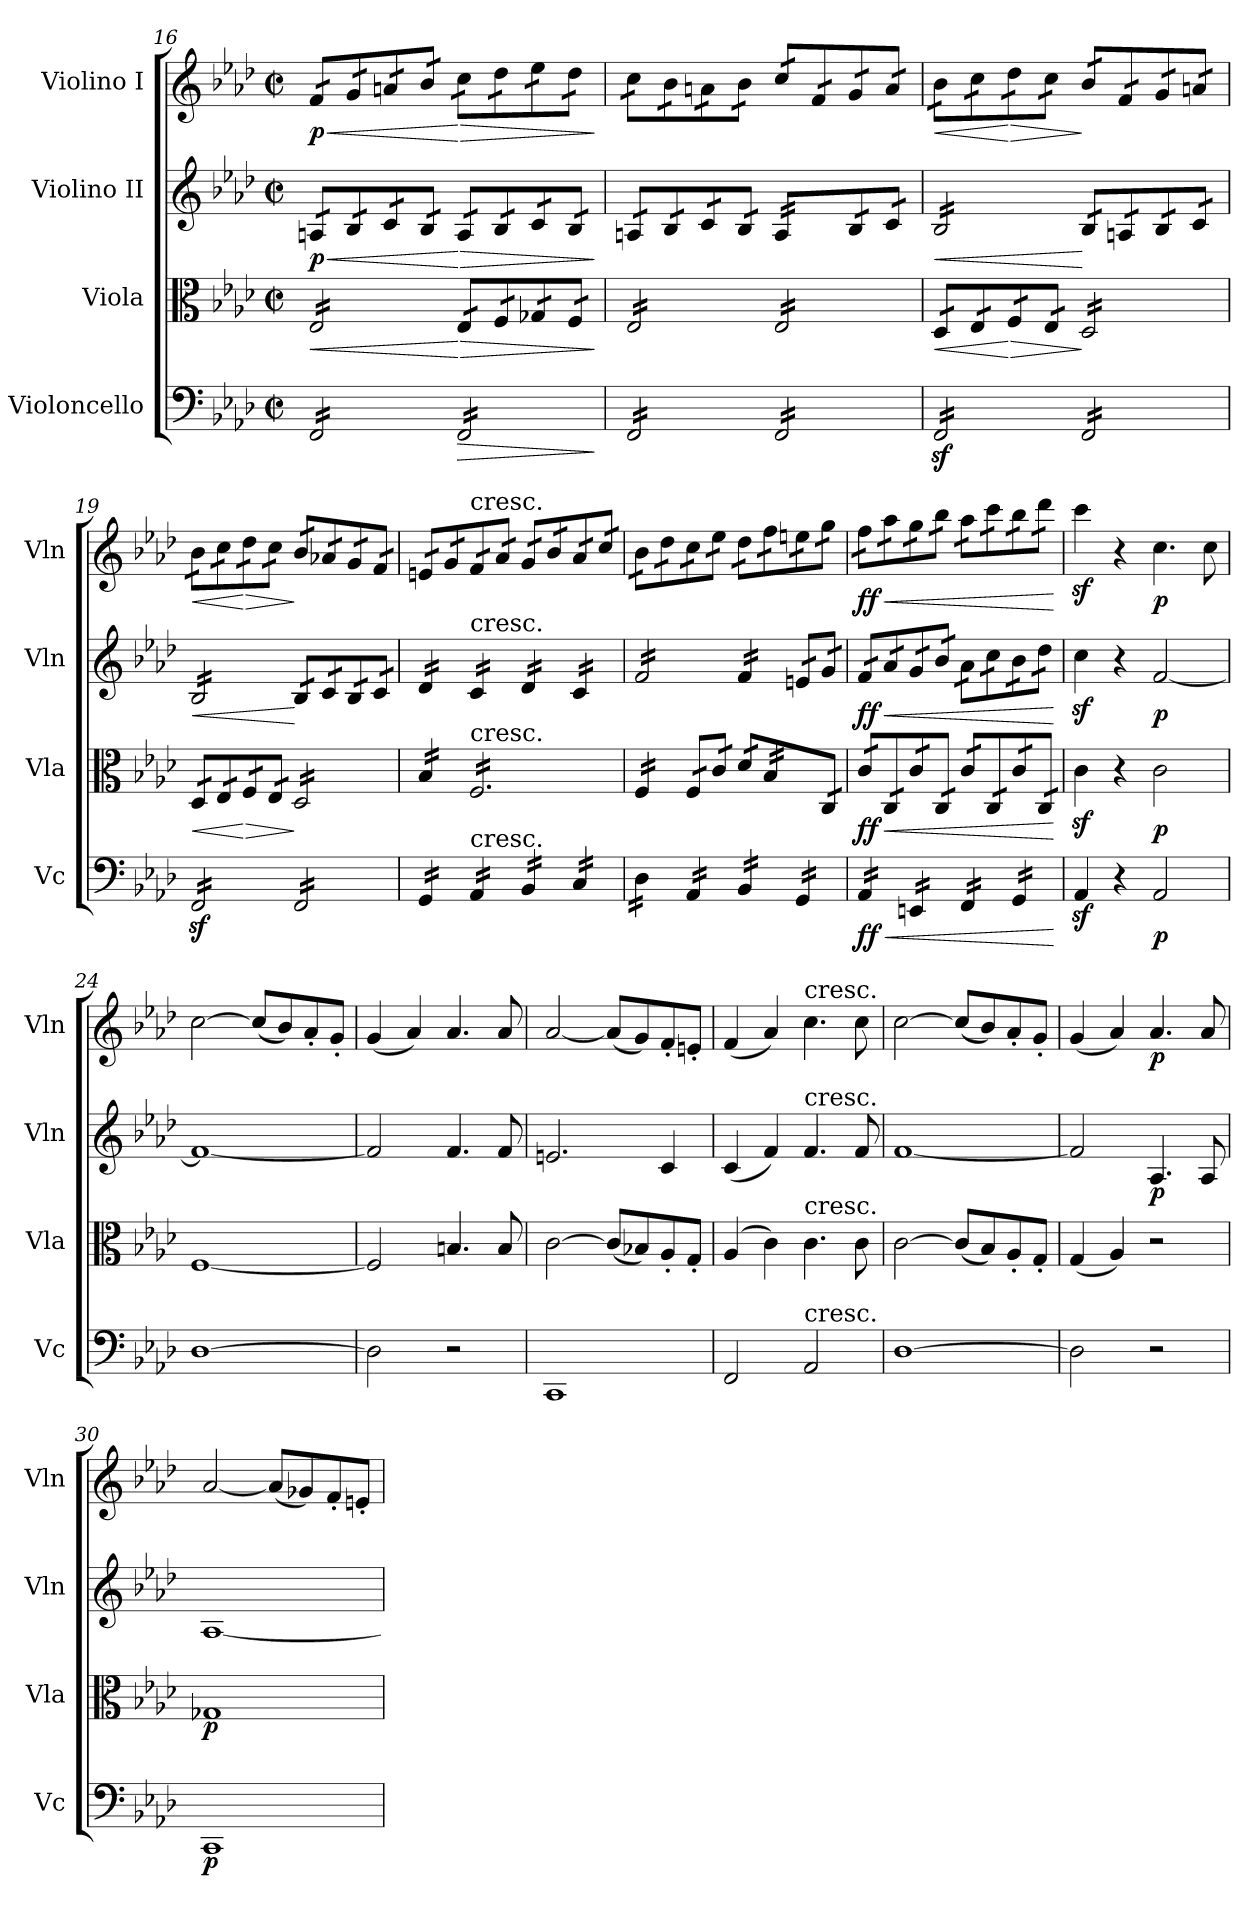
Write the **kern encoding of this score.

**kern	**dynam	**kern	**dynam	**kern	**dynam	**kern	**dynam
*part4	*part4	*part3	*part3	*part2	*part2	*part1	*part1
*staff4	*staff4	*staff3	*staff3	*staff2	*staff2	*staff1	*staff1
*I"Violoncello	*	*I"Viola	*	*I"Violino II	*	*I"Violino I	*
*I'Vc	*	*I'Vla	*	*I'Vln	*	*I'Vln	*
!!LO:PB:g=z
*clefF4	*	*clefC3	*	*clefG2	*	*clefG2	*
*k[b-e-a-d-]	*	*k[b-e-a-d-]	*	*k[b-e-a-d-]	*	*k[b-e-a-d-]	*
*M2/2	*	*M2/2	*	*M2/2	*	*M2/2	*
*met(c|)	*	*met(c|)	*	*met(c|)	*	*met(c|)	*
=16	=16	=16	=16	=16	=16	=16	=16
!	!	!	!LO:HP:b	!	!LO:HP:b	!	!LO:HP:b
!	!	!	!	!	!LO:DY:n=1:b	!	!LO:DY:n=1:b
*tremolo	*	*	*	*	*	*	*
*	*	*tremolo	*	*	*	*	*
*	*	*	*	*tremolo	*	*	*
*	*	*	*	*	*	*tremolo	*
16FF/LL	.	16E-/LL	<	16An/LL	< p	16f/LL	< p
16FF/	.	16E-/	.	16An/	.	16f/	.
16FF/	.	16E-/	.	16B-/	.	16g/	.
16FF/	.	16E-/	.	16B-/	.	16g/	.
16FF/	.	16E-/	.	16c/	.	16an/	.
16FF/	.	16E-/	.	16c/	.	16an/	.
16FF/	.	16E-/	.	16B-/	.	16b-/	.
16FF/JJ	.	16E-/JJ	.	16B-/JJ	.	16b-/JJ	.
!	!LO:HP:b	!	!LO:HP:n=1:b	!	!LO:HP:n=1:b	!	!LO:HP:n=1:b
16FF/LL	>	16E-/LL	[ >	16A/LL	[ >	16cc\LL	[ >
16FF/	.	16E-/	.	16A/	.	16cc\	.
16FF/	.	16F/	.	16B-/	.	16dd-\	.
16FF/	.	16F/	.	16B-/	.	16dd-\	.
16FF/	.	16G-X/	.	16c/	.	16ee-\	.
16FF/	.	16G-X/	.	16c/	.	16ee-\	.
16FF/	.	16F/	.	16B-/	.	16dd-\	.
16FF/JJ	.	16F/JJ	.	16B-/JJ	.	16dd-\JJ	.
.	]	.	]	.	]	.	]
=17	=17	=17	=17	=17	=17	=17	=17
16FF/LL	.	16E-/LL	.	16An/LL	.	16cc\LL	.
16FF/	.	16E-/	.	16An/	.	16cc\	.
16FF/	.	16E-/	.	16B-/	.	16b-\	.
16FF/	.	16E-/	.	16B-/	.	16b-\	.
16FF/	.	16E-/	.	16c/	.	16an\	.
16FF/	.	16E-/	.	16c/	.	16an\	.
16FF/	.	16E-/	.	16B-/	.	16b-\	.
16FF/JJ	.	16E-/JJ	.	16B-/JJ	.	16b-\JJ	.
16FF/LL	.	16E-/LL	.	16A/LL	.	16cc/LL	.
16FF/	.	16E-/	.	16A/	.	16cc/	.
16FF/	.	16E-/	.	16A/	.	16f/	.
16FF/	.	16E-/	.	16A/	.	16f/	.
16FF/	.	16E-/	.	16B-/	.	16g/	.
16FF/	.	16E-/	.	16B-/	.	16g/	.
16FF/	.	16E-/	.	16c/	.	16a/	.
16FF/JJ	.	16E-/JJ	.	16c/JJ	.	16a/JJ	.
=18	=18	=18	=18	=18	=18	=18	=18
!	!	!	!LO:HP:b	!	!LO:HP:b	!	!LO:HP:b
16FFz</LL	.	16D-/LL	<	16B-/LL	<	16b-\LL	<
16FFz</	.	16D-/	.	16B-/	.	16b-\	.
16FFz</	.	16E-/	.	16B-/	.	16cc\	.
16FFz</	.	16E-/	.	16B-/	.	16cc\	.
!	!	!	!LO:HP:n=1:b	!	!	!	!LO:HP:n=1:b
16FFz</	.	16F/	[ >	16B-/	.	16dd-\	[ >
16FFz</	.	16F/	.	16B-/	.	16dd-\	.
16FFz</	.	16E-/	.	16B-/	.	16cc\	.
16FFz</JJ	.	16E-/JJ	.	16B-/JJ	.	16cc\JJ	.
16FF/LL	.	16D-/LL	]	16B-/LL	[	16b-/LL	]
16FF/	.	16D-/	.	16B-/	.	16b-/	.
16FF/	.	16D-/	.	16An/	.	16f/	.
16FF/	.	16D-/	.	16An/	.	16f/	.
16FF/	.	16D-/	.	16B-/	.	16g/	.
16FF/	.	16D-/	.	16B-/	.	16g/	.
16FF/	.	16D-/	.	16c/	.	16an/	.
16FF/JJ	.	16D-/JJ	.	16c/JJ	.	16an/JJ	.
=19	=19	=19	=19	=19	=19	=19	=19
!	!	!	!LO:HP:b	!	!LO:HP:b	!	!LO:HP:b
16FFz</LL	.	16D-/LL	<	16B-/LL	<	16b-\LL	<
16FFz</	.	16D-/	.	16B-/	.	16b-\	.
16FFz</	.	16E-/	.	16B-/	.	16cc\	.
16FFz</	.	16E-/	.	16B-/	.	16cc\	.
!	!	!	!LO:HP:n=1:b	!	!	!	!LO:HP:n=1:b
16FFz</	.	16F/	[ >	16B-/	.	16dd-\	[ >
16FFz</	.	16F/	.	16B-/	.	16dd-\	.
16FFz</	.	16E-/	.	16B-/	.	16cc\	.
16FFz</JJ	.	16E-/JJ	.	16B-/JJ	.	16cc\JJ	.
16FF/LL	.	16D-/LL	]	16B-/LL	[	16b-/LL	]
16FF/	.	16D-/	.	16B-/	.	16b-/	.
16FF/	.	16D-/	.	16c/	.	16a-X/	.
16FF/	.	16D-/	.	16c/	.	16a-X/	.
16FF/	.	16D-/	.	16B-/	.	16g/	.
16FF/	.	16D-/	.	16B-/	.	16g/	.
16FF/	.	16D-/	.	16c/	.	16f/	.
16FF/JJ	.	16D-/JJ	.	16c/JJ	.	16f/JJ	.
!!LO:LB:g=z
=20	=20	=20	=20	=20	=20	=20	=20
16GG/LL	.	16B-/LL	.	16d-/LL	.	16en/LL	.
16GG/	.	16B-/	.	16d-/	.	16en/	.
16GG/	.	16B-/	.	16d-/	.	16g/	.
16GG/JJ	.	16B-/JJ	.	16d-/JJ	.	16g/	.
!	!	!	!	!	!	!LO:TX:a:t=cresc.	!
!	!	!	!	!LO:TX:a:t=cresc.	!	!	!
!	!	!LO:TX:a:t=cresc.	!	!	!	!	!
!LO:TX:a:t=cresc.	!	!	!	!	!	!	!
16AA-/LL	.	16F/LL	.	16c/LL	.	16f/	.
16AA-/	.	16F/	.	16c/	.	16f/	.
16AA-/	.	16F/	.	16c/	.	16a-/	.
16AA-/JJ	.	16F/	.	16c/JJ	.	16a-/JJ	.
16BB-/LL	.	16F/	.	16d-/LL	.	16g/LL	.
16BB-/	.	16F/	.	16d-/	.	16g/	.
16BB-/	.	16F/	.	16d-/	.	16b-/	.
16BB-/JJ	.	16F/	.	16d-/JJ	.	16b-/	.
16C/LL	.	16F/	.	16c/LL	.	16a-/	.
16C/	.	16F/	.	16c/	.	16a-/	.
16C/	.	16F/	.	16c/	.	16cc/	.
16C/JJ	.	16F/JJ	.	16c/JJ	.	16cc/JJ	.
=21	=21	=21	=21	=21	=21	=21	=21
16D-\LL	.	16F/LL	.	16f/LL	.	16b-\LL	.
16D-\	.	16F/	.	16f/	.	16b-\	.
16D-\	.	16F/	.	16f/	.	16dd-\	.
16D-\JJ	.	16F/JJ	.	16f/	.	16dd-\	.
16AA-/LL	.	16F/LL	.	16f/	.	16cc\	.
16AA-/	.	16F/	.	16f/	.	16cc\	.
16AA-/	.	16c/	.	16f/	.	16ee-\	.
16AA-/JJ	.	16c/JJ	.	16f/JJ	.	16ee-\JJ	.
16BB-/LL	.	16d-/LL	.	16f/LL	.	16dd-\LL	.
16BB-/	.	16d-/	.	16f/	.	16dd-\	.
16BB-/	.	16B-/	.	16f/	.	16ff\	.
16BB-/JJ	.	16B-/	.	16f/JJ	.	16ff\	.
16GG/LL	.	16B-/	.	16en/LL	.	16een\	.
16GG/	.	16B-/	.	16en/	.	16een\	.
16GG/	.	16C/	.	16g/	.	16gg\	.
16GG/JJ	.	16C/JJ	.	16g/JJ	.	16gg\JJ	.
=22	=22	=22	=22	=22	=22	=22	=22
!	!LO:HP:b	!	!	!	!	!	!
!	!LO:DY:n=1:b	!	!LO:DY:b	!	!LO:DY:b	!	!LO:DY:b
16AA-/LL	< ff	16c/LL	ff	16f/LL	ff	16ff\LL	ff
16AA-/	.	16c/	.	16f/	.	16ff\	.
!	!	!	!LO:HP:b	!	!LO:HP:b	!	!LO:HP:b
16AA-/	.	16C/	<	16a-/	<	16aa-\	<
16AA-/JJ	.	16C/	.	16a-/	.	16aa-\	.
16EEn/LL	.	16c/	.	16g/	.	16gg\	.
16EEn/	.	16c/	.	16g/	.	16gg\	.
16EEn/	.	16C/	.	16b-/	.	16bb-\	.
16EEn/JJ	.	16C/JJ	.	16b-/JJ	.	16bb-\JJ	.
16FF/LL	.	16c/LL	.	16a-\LL	.	16aa-\LL	.
16FF/	.	16c/	.	16a-\	.	16aa-\	.
16FF/	.	16C/	.	16cc\	.	16ccc\	.
16FF/JJ	.	16C/	.	16cc\	.	16ccc\	.
16GG/LL	.	16c/	.	16b-\	.	16bb-\	.
16GG/	.	16c/	.	16b-\	.	16bb-\	.
16GG/	.	16C/	.	16dd-\	.	16ddd-\	.
16GG/JJ	.	16C/JJ	.	16dd-\JJ	.	16ddd-\JJ	.
*	*	*	*	*	*	*Xtremolo	*
*	*	*	*	*Xtremolo	*	*	*
*	*	*Xtremolo	*	*	*	*	*
*Xtremolo	*	*	*	*	*	*	*
.	[	.	[	.	[	.	[
=23	=23	=23	=23	=23	=23	=23	=23
4AA-z</	.	4cz<\	.	4ccz<\	.	4cccz<\	.
4r	.	4r	.	4r	.	4r	.
!	!LO:DY:b	!	!LO:DY:b	!	!LO:DY:b	!	!LO:DY:b
2AA-/	p	2c\	p	[2f/	p	4.cc\	p
.	.	.	.	.	.	8cc\	.
=24	=24	=24	=24	=24	=24	=24	=24
[1D-	.	[1F	.	1f_	.	[2cc\	.
.	.	.	.	.	.	(8cc/L]	.
.	.	.	.	.	.	8b-/)	.
.	.	.	.	.	.	8a-'/	.
.	.	.	.	.	.	8g'/J	.
!!LO:LB:g=z
=25	=25	=25	=25	=25	=25	=25	=25
2D-\]	.	2F/]	.	2f/]	.	(4g/	.
.	.	.	.	.	.	4a-/)	.
2r	.	4.Bn/	.	4.f/	.	4.a-/	.
.	.	8B/	.	8f/	.	8a-/	.
=26	=26	=26	=26	=26	=26	=26	=26
1CC	.	[2c\	.	2.en/	.	[2a-/	.
.	.	(8c/L]	.	.	.	(8a-/L]	.
.	.	8B-X/)	.	.	.	8g/)	.
.	.	8A-'/	.	4c/	.	8f'/	.
.	.	8G'/J	.	.	.	8en'/J	.
=27	=27	=27	=27	=27	=27	=27	=27
2FF/	.	(4A-/	.	(4c/	.	(4f/	.
.	.	4c\)	.	4f/)	.	4a-/)	.
!	!	!	!	!	!	!LO:TX:a:t=cresc.	!
!	!	!	!	!LO:TX:a:t=cresc.	!	!	!
!	!	!LO:TX:a:t=cresc.	!	!	!	!	!
!LO:TX:a:t=cresc.	!	!	!	!	!	!	!
2AA-/	.	4.c\	.	4.f/	.	4.cc\	.
.	.	8c\	.	8f/	.	8cc\	.
=28	=28	=28	=28	=28	=28	=28	=28
[1D-	.	[2c\	.	[1f	.	[2cc\	.
.	.	(8c/L]	.	.	.	(8cc/L]	.
.	.	8B-/)	.	.	.	8b-/)	.
.	.	8A-'/	.	.	.	8a-'/	.
.	.	8G'/J	.	.	.	8g'/J	.
=29	=29	=29	=29	=29	=29	=29	=29
2D-\]	.	(4G/	.	2f/]	.	(4g/	.
.	.	4A-/)	.	.	.	4a-/)	.
!	!	!	!	!	!LO:DY:b	!	!LO:DY:b
2r	.	2r	.	4.A-/	p	4.a-/	p
.	.	.	.	8A-/	.	8a-/	.
=30	=30	=30	=30	=30	=30	=30	=30
!	!LO:DY:b	!	!LO:DY:b	!	!	!	!
1CC	p	1G-X	p	[1A-	.	[2a-/	.
.	.	.	.	.	.	(8a-/L]	.
.	.	.	.	.	.	8g-X/)	.
.	.	.	.	.	.	8f'/	.
.	.	.	.	.	.	8en'/J	.
=	=	=	=	=	=	=	=
*-	*-	*-	*-	*-	*-	*-	*-
